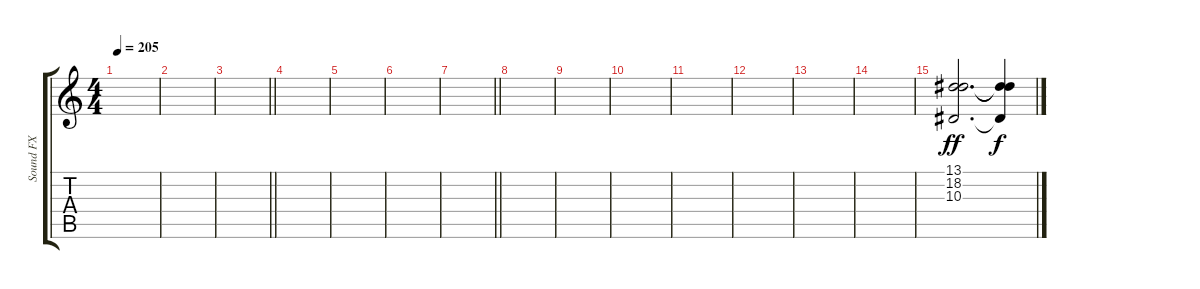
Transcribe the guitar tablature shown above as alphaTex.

\track ("Sound FX" "Sound FX") {instrument choiraahs}
\staff {score tabs}
\tuning (D4 A3 F3 C3 G2 C2) {hide}
\ts (4 4)
\tempo 205
\clef g2
\ks c
|
|
\barLineRight lightlight
|
|
|
|
\barLineRight lightlight
|
|
|
|
|
|
|
|
(13.1 18.2 10.3).2{d dy ff volume 0} (13.1{t} 18.2{t} 10.3{t}).4{dy f volume 13}
